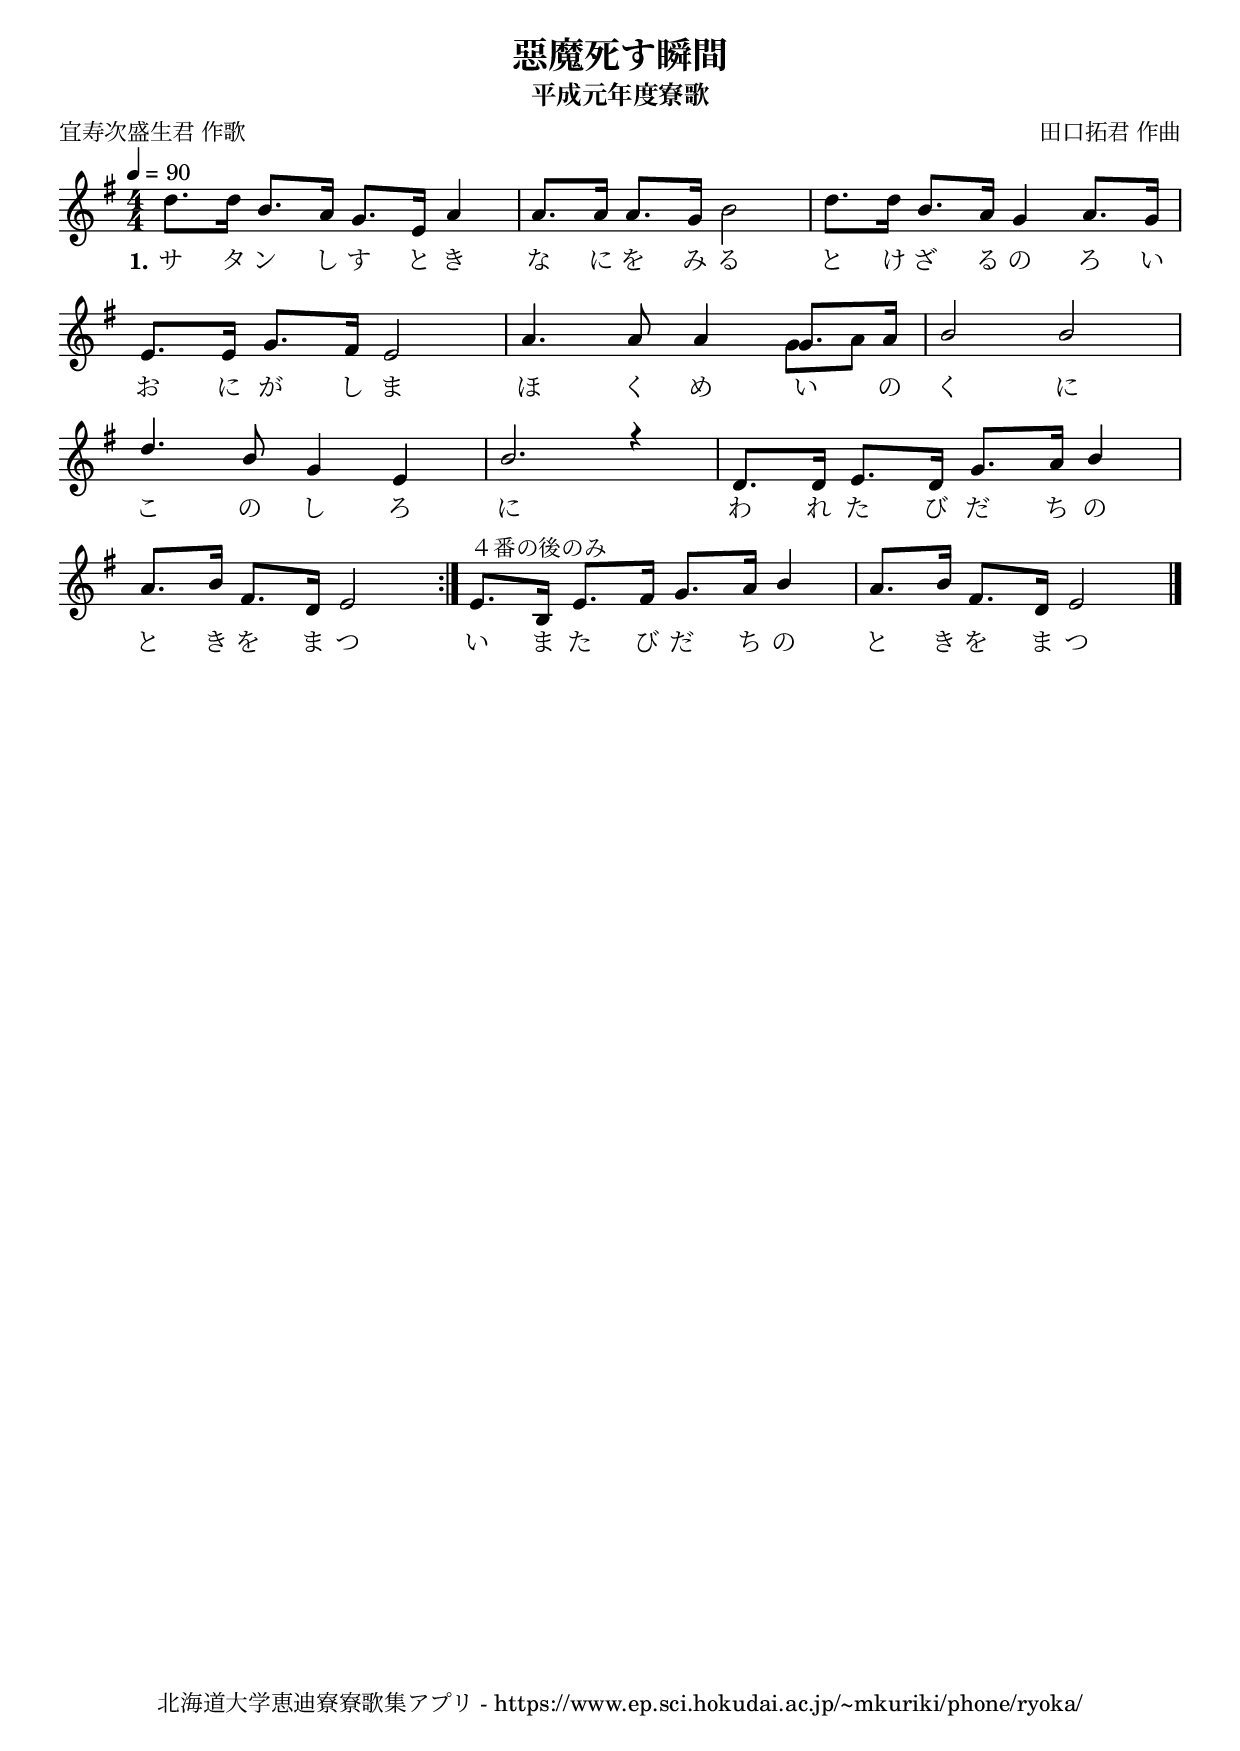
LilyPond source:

\version "2.18.2"

\paper {indent = 0}

\header {
  title = "惡魔死す瞬間"
  subtitle = "平成元年度寮歌"
  composer = "田口拓君 作曲"
  poet = "宜寿次盛生君 作歌"
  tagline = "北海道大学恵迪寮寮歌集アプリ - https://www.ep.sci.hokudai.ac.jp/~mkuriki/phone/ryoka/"
}

melody = \relative c''{
  \override Stem.neutral-direction = #down
  \tempo 4 = 90
  \autoBeamOff
  \numericTimeSignature
  \override BreathingSign.text = \markup { \musicglyph #"scripts.upedaltoe" } % ブレスの記号指定
  \key g \major
  \time 4/4
  \set melismaBusyProperties = #'()
  d8. [d16] b8. [a16] g8. [e16] a4 |
  a8. [a16] a8. [g16] b2 |
  d8. [d16] b8. [a16] g4 a8. [g16] | \break
  e8. [e16] g8. [fis16] e2 |
  a4. a8 a4 <<
          {
            \voiceOne
            g8. [a16]
          }
          \new Voice = "splitpart" {
            \voiceTwo
            g8 [a8]
          }
  >> 
  b2 b2 | \break
  d4. b8 g4 e4 |
  b'2. r4 |
  d,8. [d16] e8. [d16] g8. [a16] b4 | \break
  a8. [b16] fis8. [d16] e2 \bar ":|."
  e8.^"４番の後のみ" [b16] e8. [fis16] g8. [a16] b4 |
  a8. [b16] fis8. [d16] e2 
   
  
       \bar "|."
}

text = \lyricmode {
  \set stanza = #"1." サ タ ン し す と き な に を み る と け ざ る の ろ い お に が し ま
  ほ く め い の く に こ の し ろ に
  わ れ た び だ ち の と き を ま つ い ま た び だ ち の と き を ま つ
}



\score {
  <<
    % ギターコード
    %{
    \new ChordNames \with {midiInstrument = #"acoustic guitar (nylon)"}{
      \set chordChanges = ##t
      \harmony
    }
    %}
    
    % メロディーライン
    \new Voice = "one"{\melody}
    % 歌詞
    \new Lyrics \lyricsto "one" \text
    % 太鼓
    % \new DrumStaff \with{
    %   \remove "Time_signature_engraver"
    %   drumStyleTable = #percussion-style
    %   \override StaffSymbol.line-count = #1
    %   \hide Stem
    % }
    % \drum
  >>
  
\midi {}
\layout {
  \context {
    \Score
    \remove "Bar_number_engraver"
  }
}

}

